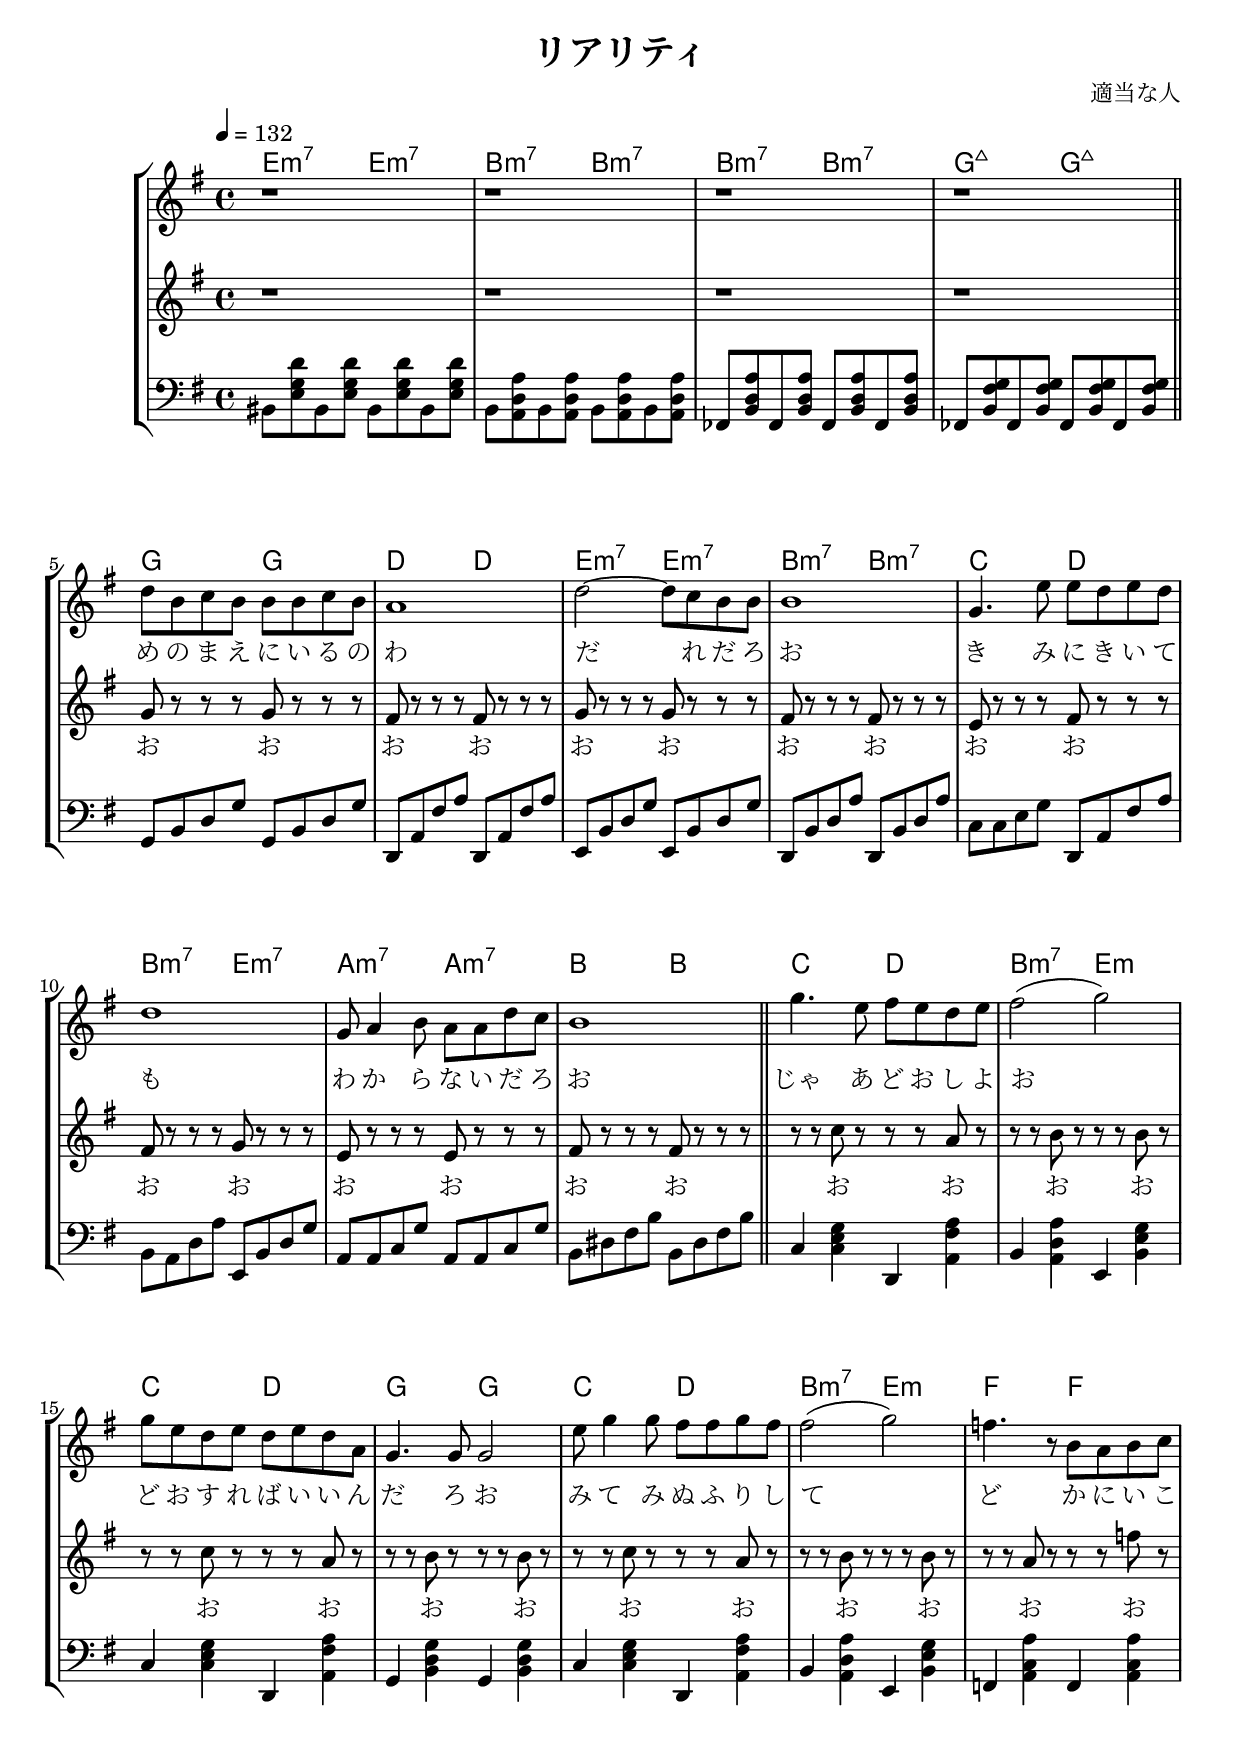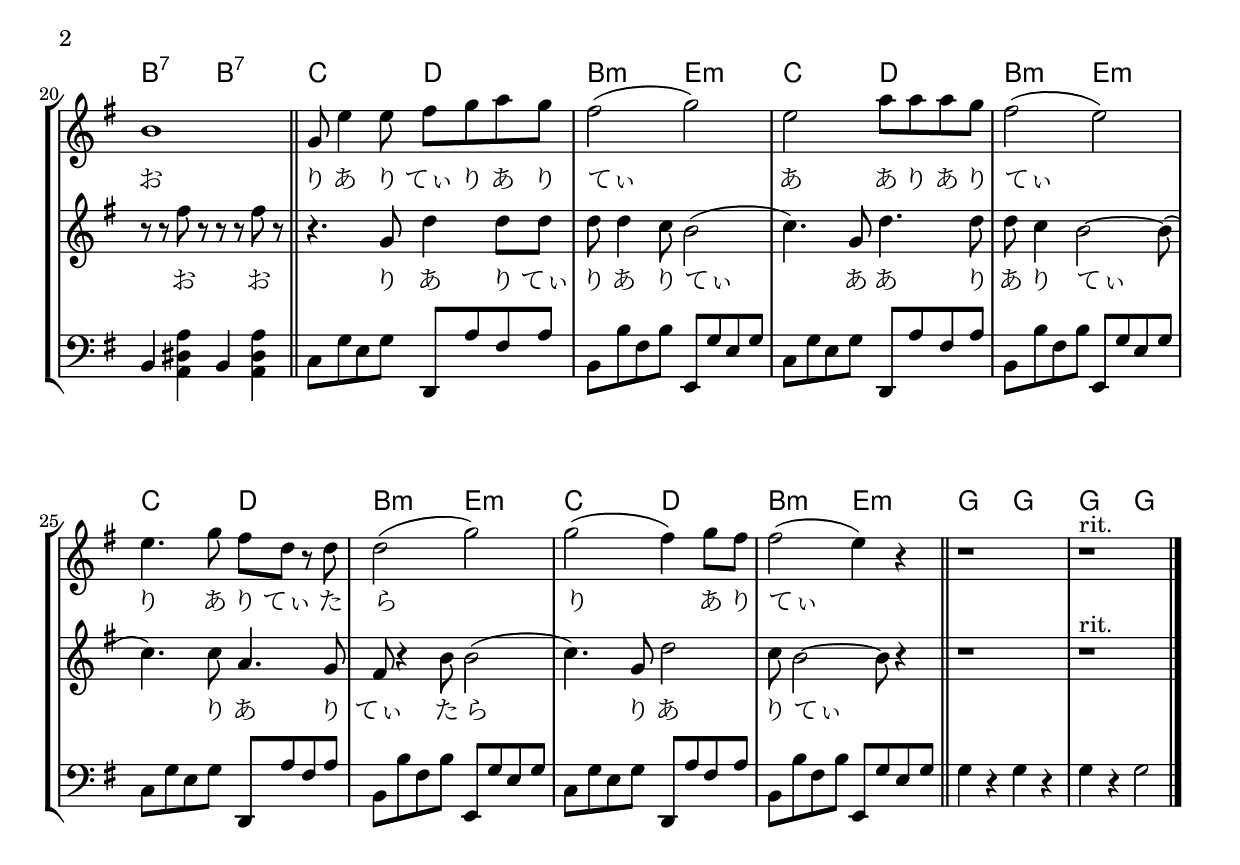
\version "2.12.1"

\header {
	title = \markup {リアリティ}
	composer = \markup \center-column {適当な人}
}

harmony = \chordmode {
	e2:min7 e:min7 b:min7 b:min7 b:min7 b:min7 g:maj7 g:maj7 

	g g d d e:min7 e:min7 b:min7 b:min7 c d b:min7 e:min7 a:min7 a:min7 b b 

	c d b:min7 e:m c d g g c d b:min7 e:m f f b:7 b:7 

	c d b:m e:m c d b:m e:m c d b:m e:m c d b:m e:m 

	g g g g 
}

melody = {
	\key g \major
	\tempo 4 = 132
	r1 | r1 | r1 | r1   
	\set Staff.midiInstrument = #"mmi0.48"
	d''8  b'8  c''8  b'8  b'8  b'8  c''8  b'8 
	a'1 
	d''2~d''8  c''8  b'8  b'8 
	b'1 
	g'4.  e''8  e''8  d''8  e''8  d''8 
	d''1 
	g'8  a'4  b'8  a'8  a'8  d''8  c''8 
	b'1
	\set Staff.midiInstrument = #"mmi0.48"
	g''4.  e''8  fis''8  e''8  d''8  e''8 
	fis''2  (g''2) 
	g''8  e''8  d''8  e''8  d''8  e''8  d''8  a'8 
	g'4.  g'8  g'2 
	e''8  g''4  g''8  fis''8  fis''8  g''8  fis''8 
	fis''2  (g''2) 
	f''4.  r8  b'8  a'8  b'8  c''8 
	b'1
	\set Staff.midiInstrument = #"mmi0.48"
	g'8  e''4  e''8  fis''8  g''8  a''8  g''8 
	fis''2  (g''2) 
	e''2  a''8  a''8  a''8  g''8 
	fis''2  (e''2) 
	e''4.  g''8  fis''8  d''8  r8  d''8 
	d''2  (g''2) 
	g''2  (fis''4)  g''8  fis''8 
	fis''2  (e''4)  	r4 	r1 | r1^"rit." \bar "|."
}

words = \lyricmode {
	
	め  の  ま  え  に  い  る  の  わ  だ  れ  だ  ろ  お  き  み  に  き  い  て  も  わ  か  ら  な  い  だ  ろ  お  
	じゃ  あ  ど  お  し  よ  お  ど  お  す  れ  ば  い  い  ん  だ  ろ  お  み  て  み  ぬ  ふ  り  し  て  ど  か  に  い  こ  お  
	り  あ  り  てぃ  り  あ  り  てぃ  あ  あ  り  あ  り  てぃ  り  あ  り  てぃ  た  ら  り  あ  り  てぃ  
	
}

secondmelody = {
	\key g \major
	\tempo 4 = 132
	r1 | r1 | r1 | r1   
	\set Staff.midiInstrument = #"Orchestra Hit"
	g'8  r8  r8  r8  g'8  r8  r8  r8 
	fis'8  r8  r8  r8  fis'8  r8  r8  r8 
	g'8  r8  r8  r8  g'8  r8  r8  r8 
	fis'8  r8  r8  r8  fis'8  r8  r8  r8 
	e'8  r8  r8  r8  fis'8  r8  r8  r8 
	fis'8  r8  r8  r8  g'8  r8  r8  r8 
	e'8  r8  r8  r8  e'8  r8  r8  r8 
	fis'8  r8  r8  r8  fis'8  r8  r8  r8
	\set Staff.midiInstrument = #"Vibraphone"
	r8  r8  c''8  r8  r8  r8  a'8  r8 
	r8  r8  b'8  r8  r8  r8  b'8  r8 
	r8  r8  c''8  r8  r8  r8  a'8  r8 
	r8  r8  b'8  r8  r8  r8  b'8  r8 
	r8  r8  c''8  r8  r8  r8  a'8  r8 
	r8  r8  b'8  r8  r8  r8  b'8  r8 
	r8  r8  a'8  r8  r8  r8  f''8  r8 
	r8  r8  fis''8  r8  r8  r8  fis''8  r8
	\set Staff.midiInstrument = #"mmi0.38"
	r4. g'8  d''4  d''8  d''8 
	d''8  d''4  c''8  b'2 
	(c''4.)  g'8  d''4.  d''8 
	d''8  c''4  b'2~b'8 
	(c''4.)  c''8  a'4.  g'8 
	fis'8  r4  b'8  b'2 
	(c''4.)  g'8  d''2 
	c''8  b'2~b'8  	r4 	r1 | r1^"rit." \bar "|."
}

secondwords = \lyricmode {
	
	お  お  お  お  お  お  お  お  お  お  お  お  お  お  お  お  
	お  お  お  お  お  お  お  お  お  お  お  お  お  お  お  お  
	り  あ  り  てぃ  り  あ  り  てぃ  あ  あ  り  あ  り  てぃ  り  あ  り  てぃ  た  ら  り  あ  り  てぃ  
	
}

tempochange = {
	\tempo 4 = 132
	r1 | r1 | r1 | r1 \bar "||"
	\tempo 4 = 132
	r1 | r1 | r1 | r1 | r1 | r1 | r1 | r1 \bar "||"
	\tempo 4 = 132
	r1 | r1 | r1 | r1 | r1 | r1 | r1 | r1 \bar "||"
	\tempo 4 = 132
	r1 | r1 | r1 | r1 | r1 | r1 | r1 | r1 \bar "||"
	\tempo 4 = 132
	r1 | \tempo 4 = 99 r2 \tempo 4 = 88 r2 \bar "|."
}

mainacc = {
	\clef bass
	\set Staff.midiInstrument = #"Harpsichord"
	\key g \major
	\tempo 4 = 132
	bis,8 <e g d'> bis, <e g d'>
	bis,8 <e g d'> bis, <e g d'>
	b,8 <a, d a> b, <a, d a>
	b,8 <a, d a> b, <a, d a>
	fes,8 <b, d a> fes, <b, d a>
	fes,8 <b, d a> fes, <b, d a>
	fes,8 <b, fis g> fes, <b, fis g>
	fes,8 <b, fis g> fes, <b, fis g>
	\bar "||"

	\set Staff.midiInstrument = #"Harpsichord"
	g,8 b,8 d8 g8
	g,8 b,8 d8 g8
	d,8 a,8 fis8 a8
	d,8 a,8 fis8 a8
	e,8 b,8 d8 g8
	e,8 b,8 d8 g8
	d,8 b,8 d8 a8
	d,8 b,8 d8 a8
	c8 c8 e8 g8
	d,8 a,8 fis8 a8
	b,8 a,8 d8 a8
	e,8 b,8 d8 g8
	a,8 a,8 c8 g8
	a,8 a,8 c8 g8
	b,8 dis8 fis8 b8
	b,8 dis8 fis8 b8
	\bar "||"

	\set Staff.midiInstrument = #"Harpsichord"
	c4 <c e g>4
	d,4 <a, fis a>4
	b,4 <a, d a>4
	e,4 <b, e g>4
	c4 <c e g>4
	d,4 <a, fis a>4
	g,4 <b, d g>4
	g,4 <b, d g>4
	c4 <c e g>4
	d,4 <a, fis a>4
	b,4 <a, d a>4
	e,4 <b, e g>4
	f,4 <a, c a>4
	f,4 <a, c a>4
	b,4 <a, dis a>4
	b,4 <a, dis a>4
	\bar "||"

	\set Staff.midiInstrument = #"Harpsichord"
	c8 g e g
	d,8 a fis a
	b,8 b fis b
	e,8 g e g
	c8 g e g
	d,8 a fis a
	b,8 b fis b
	e,8 g e g
	c8 g e g
	d,8 a fis a
	b,8 b fis b
	e,8 g e g
	c8 g e g
	d,8 a fis a
	b,8 b fis b
	e,8 g e g
	\bar "||"

	\set Staff.midiInstrument = #"Harpsichord"
	g4 r4
	g4 r4
	g4 r4
	g2
	\bar "|."
}

subacc = {
	\clef bass
	\set Staff.midiInstrument = #"Rock Organ"
	\key g \major
	\tempo 4 = 132
	<bis, d'>16 e g e <bis, d'> e g e
	<bis, d'>16 e g e <bis, d'> e g e
	<b, a>16 a, d a, <b, a> a, d a,
	<b, a>16 a, d a, <b, a> a, d a,
	<fes, a>16 b, d b, <fes, a> b, d b,
	<fes, a>16 b, d b, <fes, a> b, d b,
	<fes, g>16 b, fis b, <fes, g> b, fis b,
	<fes, g>16 b, fis b, <fes, g> b, fis b,
	\bar "||"

	\set Staff.midiInstrument = #"Rock Organ"
	g,4.g,8
	g,4.g,8
	d,4.d,8
	d,4.d,8
	e,4.e,8
	e,4.e,8
	d,4.d,8
	d,4.d,8
	c4.c8
	d,4.d,8
	b,4.b,8
	e,4.e,8
	a,4.a,8
	a,4.a,8
	b,4.b,8
	b,4.b,8
	\bar "||"

	\set Staff.midiInstrument = #"Rock Organ"
	c4 <c e g>4
	d,4 <a, fis a>4
	b,4 <a, d a>4
	e,4 <b, e g>4
	c4 <c e g>4
	d,4 <a, fis a>4
	g,4 <b, d g>4
	g,4 <b, d g>4
	c4 <c e g>4
	d,4 <a, fis a>4
	b,4 <a, d a>4
	e,4 <b, e g>4
	f,4 <a, c a>4
	f,4 <a, c a>4
	b,4 <a, dis a>4
	b,4 <a, dis a>4
	\bar "||"

	\set Staff.midiInstrument = #"Rock Organ"
	<c c e g>4 <c c e g>4
	<d, a, fis a>4 <d, a, fis a>4
	<b, d fis b>4 <b, d fis b>4
	<e, b, e g>4 <e, b, e g>4
	<c c e g>4 <c c e g>4
	<d, a, fis a>4 <d, a, fis a>4
	<b, d fis b>4 <b, d fis b>4
	<e, b, e g>4 <e, b, e g>4
	<c c e g>4 <c c e g>4
	<d, a, fis a>4 <d, a, fis a>4
	<b, d fis b>4 <b, d fis b>4
	<e, b, e g>4 <e, b, e g>4
	<c c e g>4 <c c e g>4
	<d, a, fis a>4 <d, a, fis a>4
	<b, d fis b>4 <b, d fis b>4
	<e, b, e g>4 <e, b, e g>4
	\bar "||"

	\set Staff.midiInstrument = #"Rock Organ"
	g8 b8 d'8 b'8
	g8 b8 d'8 b'8
	g8 d'8 d'8 b'8
	<g b d' b'>2
	\bar "|."
}

percA = {
	\drummode {
	r4 sn2 sn8. sn16  |r4 sn2 sn8. sn16  |r4 sn2 sn8. sn16  |r8 sn8 sn4 sn8 sn8 sn16 sn8 sn16  \bar "||"
	r4 sn2 sn8. sn16  |r4 sn2 sn8. sn16  |r4 sn2 sn8. sn16  |r4 sn2 sn8. sn16  |r4 sn2 sn8. sn16  |r4 sn2 sn8. sn16  |r4 sn2 sn8. sn16  |r8 sn8 sn4 sn8 sn8 sn16 sn8 sn16  \bar "||"
	r4 sn2 sn8. sn16  |r4 sn2 sn8. sn16  |r4 sn2 sn8. sn16  |r4 sn2 sn8. sn16  |r4 sn2 sn8. sn16  |r4 sn2 sn8. sn16  |r4 sn2 sn8. sn16  |r8 sn8 sn4 sn8 sn8 sn16 sn8 sn16  \bar "||"
	r4 sn2 sn8. sn16  |r4 sn2 sn8. sn16  |r4 sn2 sn8. sn16  |r4 sn2 sn8. sn16  |r4 sn2 sn8. sn16  |r4 sn2 sn8. sn16  |r4 sn2 sn8. sn16  |r8 sn8 sn4 sn8 sn8 sn16 sn8 sn16  \bar "||"
	r4 sn2 sn8. sn16  |r8 sn8 sn4 sn8 sn8 sn16 sn8 sn16  \bar "|."
	}
}

percB = {
	\drummode {
	r4. r16 tommh8 tommh4. r16  |r1  |r4. r16 tommh8 tommh4. r16  |r1  \bar "||"
	r4. r16 tommh8 tommh4. r16  |r1  |r4. r16 tommh8 tommh4. r16  |r1  |r4. r16 tommh8 tommh4. r16  |r1  |r4. r16 tommh8 tommh4. r16  |r1  \bar "||"
	r4. r16 tommh8 tommh4. r16  |r1  |r4. r16 tommh8 tommh4. r16  |r1  |r4. r16 tommh8 tommh4. r16  |r1  |r4. r16 tommh8 tommh4. r16  |r1  \bar "||"
	r4. r16 tommh8 tommh4. r16  |r1  |r4. r16 tommh8 tommh4. r16  |r1  |r4. r16 tommh8 tommh4. r16  |r1  |r4. r16 tommh8 tommh4. r16  |r1  \bar "||"
	r4. r16 tommh8 tommh4. r16  |r1  \bar "|."
	}
}

percC = {
	\drummode {
	r8 toml8 toml8 toml8 toml8 toml8 toml8 toml8  |toml8 toml8 toml8 toml8 toml8 toml8 toml8 toml8  |toml8 toml8 toml8 toml8 toml8 toml8 toml8 toml8  |toml8 toml8 toml8 toml8 toml8 toml8 toml8 toml8  \bar "||"
	r8 toml8 toml8 toml8 toml8 toml8 toml8 toml8  |toml8 toml8 toml8 toml8 toml8 toml8 toml8 toml8  |toml8 toml8 toml8 toml8 toml8 toml8 toml8 toml8  |toml8 toml8 toml8 toml8 toml8 toml8 toml8 toml8  |r8 toml8 toml8 toml8 toml8 toml8 toml8 toml8  |toml8 toml8 toml8 toml8 toml8 toml8 toml8 toml8  |toml8 toml8 toml8 toml8 toml8 toml8 toml8 toml8  |toml8 toml8 toml8 toml8 toml8 toml8 toml8 toml8  \bar "||"
	r8 toml8 toml8 toml8 toml8 toml8 toml8 toml8  |toml8 toml8 toml8 toml8 toml8 toml8 toml8 toml8  |toml8 toml8 toml8 toml8 toml8 toml8 toml8 toml8  |toml8 toml8 toml8 toml8 toml8 toml8 toml8 toml8  |r8 toml8 toml8 toml8 toml8 toml8 toml8 toml8  |toml8 toml8 toml8 toml8 toml8 toml8 toml8 toml8  |toml8 toml8 toml8 toml8 toml8 toml8 toml8 toml8  |toml8 toml8 toml8 toml8 toml8 toml8 toml8 toml8  \bar "||"
	r8 toml8 toml8 toml8 toml8 toml8 toml8 toml8  |toml8 toml8 toml8 toml8 toml8 toml8 toml8 toml8  |toml8 toml8 toml8 toml8 toml8 toml8 toml8 toml8  |toml8 toml8 toml8 toml8 toml8 toml8 toml8 toml8  |r8 toml8 toml8 toml8 toml8 toml8 toml8 toml8  |toml8 toml8 toml8 toml8 toml8 toml8 toml8 toml8  |toml8 toml8 toml8 toml8 toml8 toml8 toml8 toml8  |toml8 toml8 toml8 toml8 toml8 toml8 toml8 toml8  \bar "||"
	r8 toml8 toml8 toml8 toml8 toml8 toml8 toml8  |toml8 toml8 toml8 toml8 toml8 toml8 toml8 toml8  \bar "|."
	}
}

percD = {
	\drummode {
	r1  |r4. r16 tomfh8 tomfh4. r16  |r1  |r4. r16 tomfh2 r16  \bar "||"
	r1  |r4. r16 tomfh8 tomfh4. r16  |r1  |r4. r16 tomfh8 tomfh4. r16  |r1  |r4. r16 tomfh8 tomfh4. r16  |r1  |r4. r16 tomfh2 r16  \bar "||"
	r1  |r4. r16 tomfh8 tomfh4. r16  |r1  |r4. r16 tomfh8 tomfh4. r16  |r1  |r4. r16 tomfh8 tomfh4. r16  |r1  |r4. r16 tomfh2 r16  \bar "||"
	r1  |r4. r16 tomfh8 tomfh4. r16  |r1  |r4. r16 tomfh8 tomfh4. r16  |r1  |r4. r16 tomfh8 tomfh4. r16  |r1  |r4. r16 tomfh2 r16  \bar "||"
	r1  |r4. r16 tomfh2 r16  \bar "|."
	}
}

percE = {
	\drummode {
	bd4. r16 bd8. bd4.  |bd8. bd4. r16 bd4 bd8  |bd8. bd4 bd8. bd4.  |bd4. bd8 bd4 r16 bd8.  \bar "||"
	bd4. r16 bd8. bd4.  |bd8. bd4. r16 bd4 bd8  |bd8. bd4 bd8. bd4.  |bd8. bd4. r16 bd4 bd8  |bd4. r16 bd8. bd4.  |bd8. bd4. r16 bd4 bd8  |bd8. bd4 bd8. bd4.  |bd4. bd8 bd4 r16 bd8.  \bar "||"
	bd4. r16 bd8. bd4.  |bd8. bd4. r16 bd4 bd8  |bd8. bd4 bd8. bd4.  |bd8. bd4. r16 bd4 bd8  |bd4. r16 bd8. bd4.  |bd8. bd4. r16 bd4 bd8  |bd8. bd4 bd8. bd4.  |bd4. bd8 bd4 r16 bd8.  \bar "||"
	bd4. r16 bd8. bd4.  |bd8. bd4. r16 bd4 bd8  |bd8. bd4 bd8. bd4.  |bd8. bd4. r16 bd4 bd8  |bd4. r16 bd8. bd4.  |bd8. bd4. r16 bd4 bd8  |bd8. bd4 bd8. bd4.  |bd4. bd8 bd4 r16 bd8.  \bar "||"
	bd4. r16 bd8. bd4.  |bd4. bd8 bd4 r16 bd8.  \bar "|."
	}
}

percF = {
	\drummode {
	cymc1  |r1 |r1 |r1 \bar "||"
	cymc1  |r1 |r1 |r1 |cymc1  |r1 |r1 |r1 \bar "||"
	cymc1  |r1 |r1 |r1 |cymc1  |r1 |r1 |r1 \bar "||"
	cymc1  |r1 |r1 |r1 |cymc1  |r1 |r1 |r1 \bar "||"
	cymc1  |r1 \bar "|."
	}
}

\score {
	<<
		\new StaffGroup <<
			\new ChordNames {\harmony}
			\new Voice = "melody" {\melody}
			\new Lyrics \lyricsto "melody" \words
			\new Voice = "secondmelody" {\secondmelody}
			\new Lyrics \lyricsto "secondmelody" \secondwords
			\new Staff = "mainacc" {\mainacc}
		>>
	>>
	\layout { }
}
